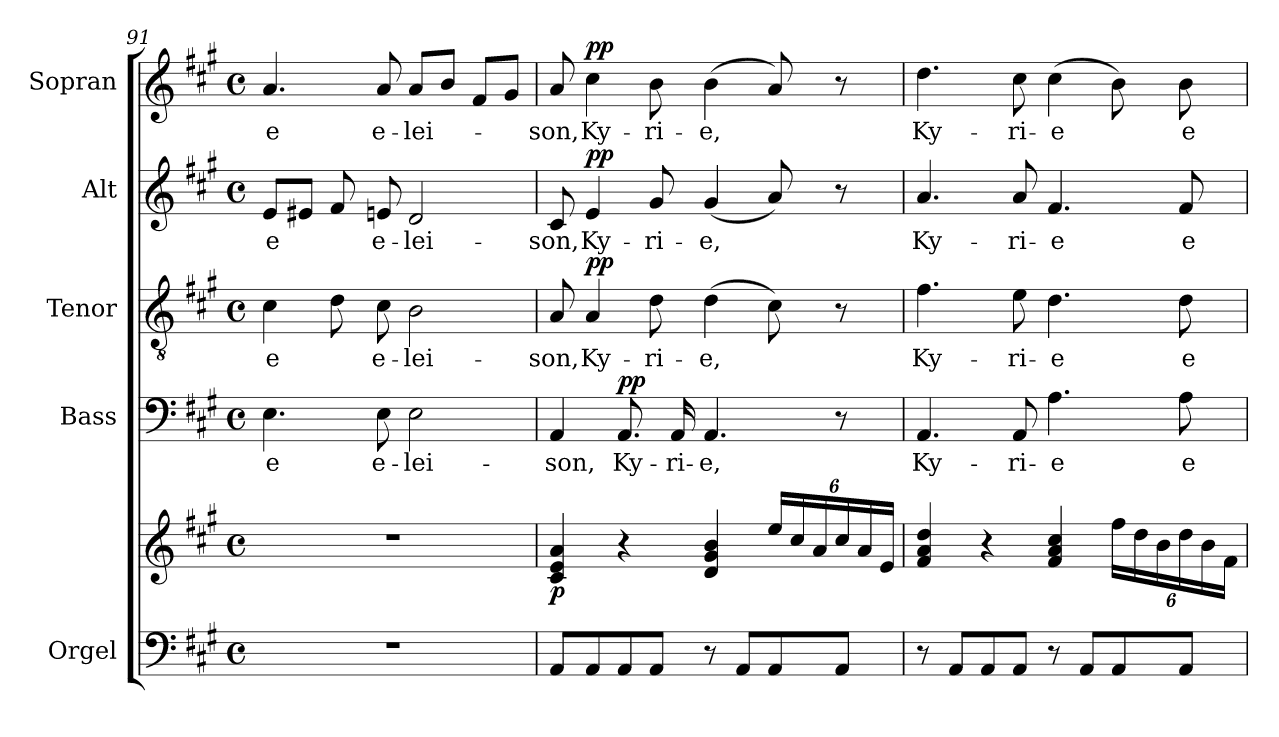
**kern	**kern	**dynam	**kern	**text	**dynam	**kern	**text	**dynam	**kern	**text	**dynam	**kern	**text	**dynam
*part5	*part5	*part5	*part4	*part4	*part4	*part3	*part3	*part3	*part2	*part2	*part2	*part1	*part1	*part1
*staff6	*staff5	*staff5/6	*staff4	*staff4	*staff4	*staff3	*staff3	*staff3	*staff2	*staff2	*staff2	*staff1	*staff1	*staff1
*I"Orgel	*	*	*I"Bass	*	*	*I"Tenor	*	*	*I"Alt	*	*	*I"Sopran	*	*
*I'Org.	*	*	*I'B.	*	*	*I'T.	*	*	*I'A.	*	*	*I'S.	*	*
*clefF4	*clefG2	*	*clefF4	*	*	*clefGv2	*	*	*clefG2	*	*	*clefG2	*	*
*k[f#c#g#]	*k[f#c#g#]	*	*k[f#c#g#]	*	*	*k[f#c#g#]	*	*	*k[f#c#g#]	*	*	*k[f#c#g#]	*	*
*A:	*A:	*	*A:	*	*	*A:	*	*	*A:	*	*	*A:	*	*
*M4/4	*M4/4	*	*M4/4	*	*	*M4/4	*	*	*M4/4	*	*	*M4/4	*	*
*met(c)	*met(c)	*	*met(c)	*	*	*met(c)	*	*	*met(c)	*	*	*met(c)	*	*
=91	=91	=91	=91	=91	=91	=91	=91	=91	=91	=91	=91	=91	=91	=91
!	!	!	!	!LO:LY:b	!	!	!LO:LY:b	!	!	!LO:LY:b	!	!	!LO:LY:b	!
1r	1r	.	4.E\	-e	.	4c#\	-e	.	8e/L	-e	.	4.a/	-e	.
.	.	.	.	.	.	.	.	.	8e#X/J	.	.	.	.	.
.	.	.	.	.	.	8d\	.	.	8f#/	.	.	.	.	.
!	!	!	!	!LO:LY:b	!	!	!LO:LY:b	!	!	!LO:LY:b	!	!	!LO:LY:b	!
.	.	.	8E\	e-	.	8c#\	e-	.	8en/	e-	.	8a/	e-	.
!	!	!	!	!LO:LY:b	!	!	!LO:LY:b	!	!	!LO:LY:b	!	!	!LO:LY:b	!
.	.	.	2E\	-lei-	.	2B\	-lei-	.	2d/	-lei-	.	8a/L	-lei-	.
.	.	.	.	.	.	.	.	.	.	.	.	8b/J	.	.
.	.	.	.	.	.	.	.	.	.	.	.	8f#/L	.	.
.	.	.	.	.	.	.	.	.	.	.	.	8g#/J	.	.
!!LO:PB:g=z
=92	=92	=92	=92	=92	=92	=92	=92	=92	=92	=92	=92	=92	=92	=92
!	!	!LO:DY:b	!	!LO:LY:b	!	!	!LO:LY:b	!	!	!LO:LY:b	!	!	!LO:LY:b	!
8AA/L	4c#/ 4e/ 4a/	p	4AA/	-son,	.	8A/	-son,	.	8c#/	-son,	.	8a/	-son,	.
!	!	!	!	!	!	!	!LO:LY:b	!LO:DY:a	!	!LO:LY:b	!LO:DY:a	!	!LO:LY:b	!LO:DY:a
8AA/	.	.	.	.	.	4A/	Ky-	pp	4e/	Ky-	pp	4cc#\	Ky-	pp
!	!	!	!	!LO:LY:b	!LO:DY:a	!	!	!	!	!	!	!	!	!
8AA/	4r	.	8.AA/	Ky-	pp	.	.	.	.	.	.	.	.	.
!	!	!	!	!	!	!	!LO:LY:b	!	!	!LO:LY:b	!	!	!LO:LY:b	!
8AA/J	.	.	.	.	.	8d\	-ri-	.	8g#/	-ri-	.	8b\	-ri-	.
!	!	!	!	!LO:LY:b	!	!	!	!	!	!	!	!	!	!
.	.	.	16AA/	-ri-	.	.	.	.	.	.	.	.	.	.
!	!	!	!	!LO:LY:b	!	!	!LO:LY:b	!	!	!LO:LY:b	!	!	!LO:LY:b	!
8r	4d/ 4g#/ 4b/	.	4.AA/	-e,	.	(>4d\	-e,	.	(<4g#/	-e,	.	(>4b\	-e,	.
8AA/L	.	.	.	.	.	.	.	.	.	.	.	.	.	.
*	*Xbrackettup	*	*	*	*	*	*	*	*	*	*	*	*	*
8AA/	24ee/LL	.	.	.	.	8c#\)	.	.	8a/)	.	.	8a/)	.	.
.	24cc#/	.	.	.	.	.	.	.	.	.	.	.	.	.
.	24a/	.	.	.	.	.	.	.	.	.	.	.	.	.
8AA/J	24cc#/	.	8r	.	.	8r	.	.	8r	.	.	8r	.	.
.	24a/	.	.	.	.	.	.	.	.	.	.	.	.	.
.	24e/JJ	.	.	.	.	.	.	.	.	.	.	.	.	.
=93	=93	=93	=93	=93	=93	=93	=93	=93	=93	=93	=93	=93	=93	=93
!	!	!	!	!LO:LY:b	!	!	!LO:LY:b	!	!	!LO:LY:b	!	!	!LO:LY:b	!
8r	4f#/ 4a/ 4dd/	.	4.AA/	Ky-	.	4.f#\	Ky-	.	4.a/	Ky-	.	4.dd\	Ky-	.
8AA/L	.	.	.	.	.	.	.	.	.	.	.	.	.	.
8AA/	4r	.	.	.	.	.	.	.	.	.	.	.	.	.
!	!	!	!	!LO:LY:b	!	!	!LO:LY:b	!	!	!LO:LY:b	!	!	!LO:LY:b	!
8AA/J	.	.	8AA/	-ri-	.	8e\	-ri-	.	8a/	-ri-	.	8cc#\	-ri-	.
!	!	!	!	!LO:LY:b	!	!	!LO:LY:b	!	!	!LO:LY:b	!	!	!LO:LY:b	!
8r	4f#/ 4a/ 4cc#/	.	4.A\	-e	.	4.d\	-e	.	4.f#/	-e	.	(>4cc#\	-e	.
8AA/L	.	.	.	.	.	.	.	.	.	.	.	.	.	.
8AA/	24ff#\LL	.	.	.	.	.	.	.	.	.	.	8b\)	.	.
.	24dd\	.	.	.	.	.	.	.	.	.	.	.	.	.
.	24b\	.	.	.	.	.	.	.	.	.	.	.	.	.
!	!	!	!	!LO:LY:b	!	!	!LO:LY:b	!	!	!LO:LY:b	!	!	!LO:LY:b	!
8AA/J	24dd\	.	8A\	e-	.	8d\	e-	.	8f#/	e-	.	8b\	e-	.
.	24b\	.	.	.	.	.	.	.	.	.	.	.	.	.
.	24f#\JJ	.	.	.	.	.	.	.	.	.	.	.	.	.
=	=	=	=	=	=	=	=	=	=	=	=	=	=	=
*-	*-	*-	*-	*-	*-	*-	*-	*-	*-	*-	*-	*-	*-	*-
